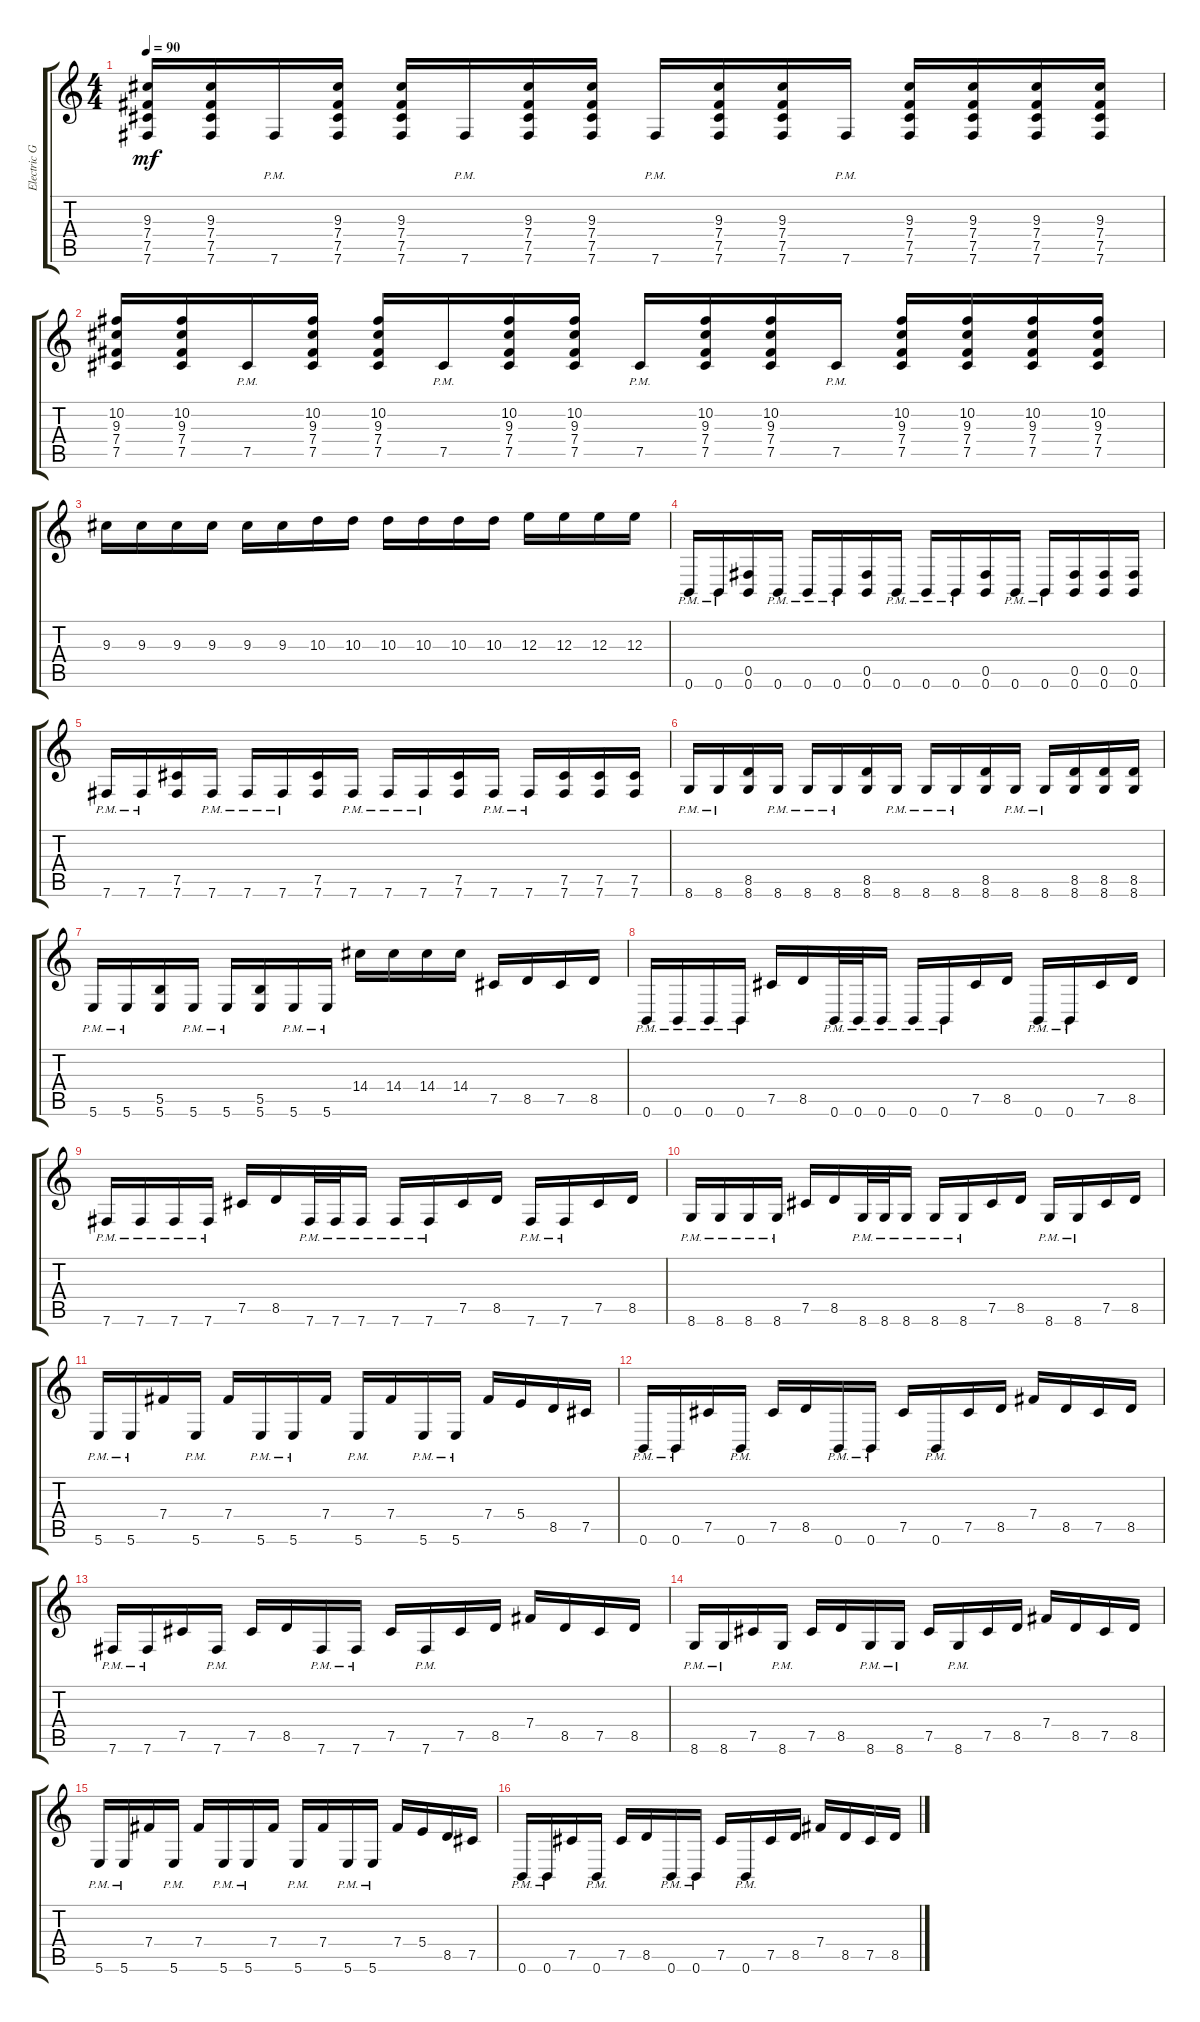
\track ("Electric Guitar" "Electric G") {instrument distortionguitar}
\staff {score tabs}
\tuning (Db4 Ab3 E3 B2 Gb2 B1) {hide}
\ts (4 4)
\tempo 90
\clef g2
\ks c
(9.3 7.4 7.5 7.6).16{dy mf} (9.3 7.4 7.5 7.6).16 7.6{pm}.16 (9.3 7.4 7.5 7.6).16 (9.3 7.4 7.5 7.6).16 7.6{pm}.16 (9.3 7.4 7.5 7.6).16 (9.3 7.4 7.5 7.6).16 7.6{pm}.16 (9.3 7.4 7.5 7.6).16 (9.3 7.4 7.5 7.6).16 7.6{pm}.16 (9.3 7.4 7.5 7.6).16 (9.3 7.4 7.5 7.6).16 (9.3 7.4 7.5 7.6).16 (9.3 7.4 7.5 7.6).16 |
(10.2 9.3 7.4 7.5).16 (10.2 9.3 7.4 7.5).16 7.5{pm}.16 (10.2 9.3 7.4 7.5).16 (10.2 9.3 7.4 7.5).16 7.5{pm}.16 (10.2 9.3 7.4 7.5).16 (10.2 9.3 7.4 7.5).16 7.5{pm}.16 (10.2 9.3 7.4 7.5).16 (10.2 9.3 7.4 7.5).16 7.5{pm}.16 (10.2 9.3 7.4 7.5).16 (10.2 9.3 7.4 7.5).16 (10.2 9.3 7.4 7.5).16 (10.2 9.3 7.4 7.5).16 |
9.3.16 9.3.16 9.3.16 9.3.16 9.3.16 9.3.16 10.3.16 10.3.16 10.3.16 10.3.16 10.3.16 10.3.16 12.3.16 12.3.16 12.3.16 12.3.16 |
0.6{pm}.16 0.6{pm}.16 (0.5 0.6).16 0.6{pm}.16 0.6{pm}.16 0.6{pm}.16 (0.5 0.6).16 0.6{pm}.16 0.6{pm}.16 0.6{pm}.16 (0.5 0.6).16 0.6{pm}.16 0.6{pm}.16 (0.5 0.6).16 (0.5 0.6).16 (0.5 0.6).16 |
7.6{pm}.16 7.6{pm}.16 (7.5 7.6).16 7.6{pm}.16 7.6{pm}.16 7.6{pm}.16 (7.5 7.6).16 7.6{pm}.16 7.6{pm}.16 7.6{pm}.16 (7.5 7.6).16 7.6{pm}.16 7.6{pm}.16 (7.5 7.6).16 (7.5 7.6).16 (7.5 7.6).16 |
8.6{pm}.16 8.6{pm}.16 (8.5 8.6).16 8.6{pm}.16 8.6{pm}.16 8.6{pm}.16 (8.5 8.6).16 8.6{pm}.16 8.6{pm}.16 8.6{pm}.16 (8.5 8.6).16 8.6{pm}.16 8.6{pm}.16 (8.5 8.6).16 (8.5 8.6).16 (8.5 8.6).16 |
5.6{pm}.16 5.6{pm}.16 (5.5 5.6).16 5.6{pm}.16 5.6{pm}.16 (5.5 5.6).16 5.6{pm}.16 5.6{pm}.16 14.4.16 14.4.16 14.4.16 14.4.16 7.5.16 8.5.16 7.5.16 8.5.16 |
0.6{pm}.16 0.6{pm}.16 0.6{pm}.16 0.6{pm}.16 7.5.16 8.5.16 0.6{pm}.32 0.6{pm}.32 0.6{pm}.16 0.6{pm}.16 0.6{pm}.16 7.5.16 8.5.16 0.6{pm}.16 0.6{pm}.16 7.5.16 8.5.16 |
7.6{pm}.16 7.6{pm}.16 7.6{pm}.16 7.6{pm}.16 7.5.16 8.5.16 7.6{pm}.32 7.6{pm}.32 7.6{pm}.16 7.6{pm}.16 7.6{pm}.16 7.5.16 8.5.16 7.6{pm}.16 7.6{pm}.16 7.5.16 8.5.16 |
8.6{pm}.16 8.6{pm}.16 8.6{pm}.16 8.6{pm}.16 7.5.16 8.5.16 8.6{pm}.32 8.6{pm}.32 8.6{pm}.16 8.6{pm}.16 8.6{pm}.16 7.5.16 8.5.16 8.6{pm}.16 8.6{pm}.16 7.5.16 8.5.16 |
5.6{pm}.16 5.6{pm}.16 7.4.16 5.6{pm}.16 7.4.16 5.6{pm}.16 5.6{pm}.16 7.4.16 5.6{pm}.16 7.4.16 5.6{pm}.16 5.6{pm}.16 7.4.16 5.4.16 8.5.16 7.5.16 |
0.6{pm}.16 0.6{pm}.16 7.5.16 0.6{pm}.16 7.5.16 8.5.16 0.6{pm}.16 0.6{pm}.16 7.5.16 0.6{pm}.16 7.5.16 8.5.16 7.4.16 8.5.16 7.5.16 8.5.16 |
7.6{pm}.16 7.6{pm}.16 7.5.16 7.6{pm}.16 7.5.16 8.5.16 7.6{pm}.16 7.6{pm}.16 7.5.16 7.6{pm}.16 7.5.16 8.5.16 7.4.16 8.5.16 7.5.16 8.5.16 |
8.6{pm}.16 8.6{pm}.16 7.5.16 8.6{pm}.16 7.5.16 8.5.16 8.6{pm}.16 8.6{pm}.16 7.5.16 8.6{pm}.16 7.5.16 8.5.16 7.4.16 8.5.16 7.5.16 8.5.16 |
5.6{pm}.16 5.6{pm}.16 7.4.16 5.6{pm}.16 7.4.16 5.6{pm}.16 5.6{pm}.16 7.4.16 5.6{pm}.16 7.4.16 5.6{pm}.16 5.6{pm}.16 7.4.16 5.4.16 8.5.16 7.5.16 |
0.6{pm}.16 0.6{pm}.16 7.5.16 0.6{pm}.16 7.5.16 8.5.16 0.6{pm}.16 0.6{pm}.16 7.5.16 0.6{pm}.16 7.5.16 8.5.16 7.4.16 8.5.16 7.5.16 8.5.16
